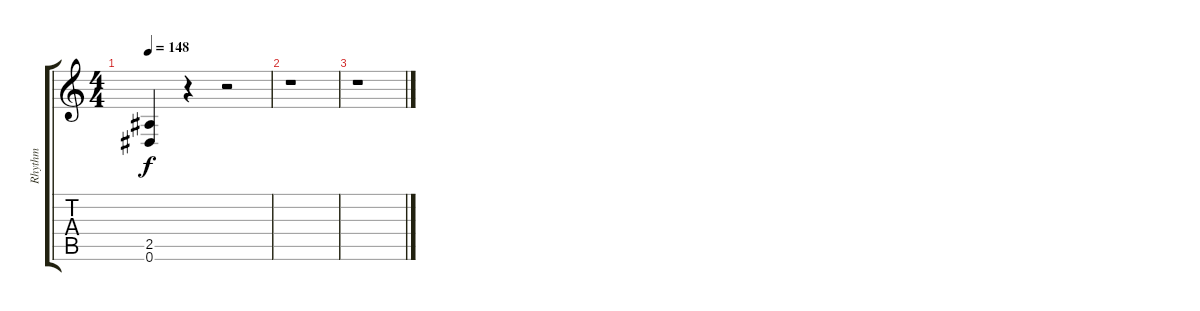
\track ("Rhythm" "Rhythm") {instrument distortionguitar}
\staff {score tabs}
\tuning (Eb4 Bb3 Gb3 Db3 Ab2 Eb2) {hide}
\ts (4 4)
\tempo 148
\clef g2
\ks c
(2.5 0.6).4{dy f} r.4 r.2 |
r.1 |
r.1
